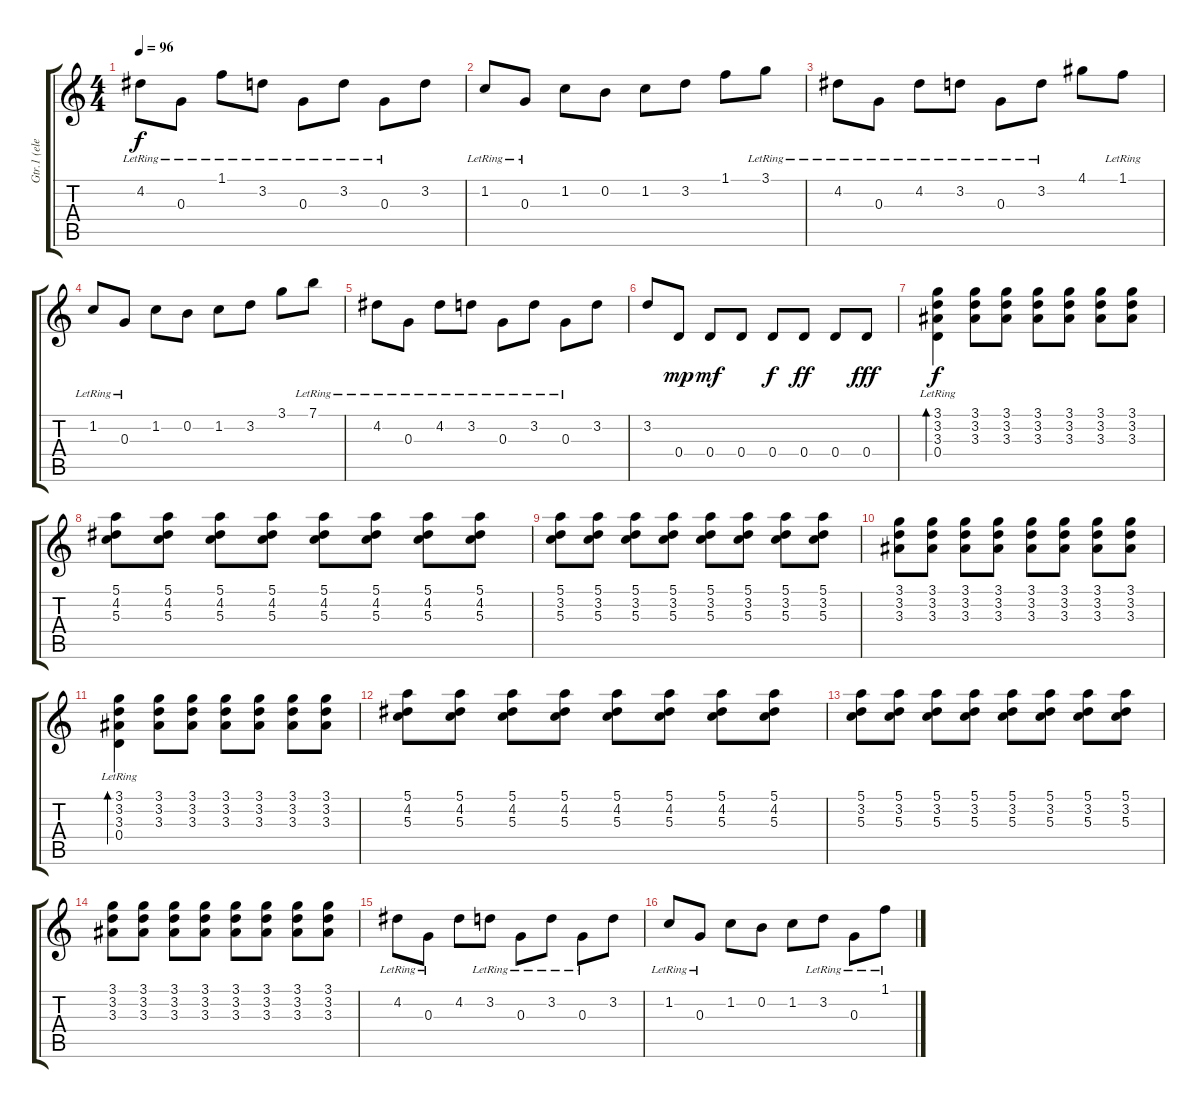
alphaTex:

\track ("Gtr.1 (elec.)" "Gtr.1 (ele") {instrument electricguitarclean}
\staff {score tabs}
\tuning (E4 B3 G3 D3 A2 E2) {hide}
\ts (4 4)
\tempo 96
\clef g2
\ks c
4.2{lr}.8{dy f} 0.3{lr}.8 1.1{lr}.8 3.2{lr}.8 0.3{lr}.8 3.2{lr}.8 0.3{lr}.8 3.2.8 |
1.2{lr}.8 0.3{lr}.8 1.2.8 0.2.8 1.2.8 3.2.8 1.1.8 3.1{lr}.8 |
4.2{lr}.8 0.3{lr}.8 4.2{lr}.8 3.2{lr}.8 0.3{lr}.8 3.2{lr}.8 4.1.8 1.1{lr}.8 |
1.2{lr}.8 0.3{lr}.8 1.2.8 0.2.8 1.2.8 3.2.8 3.1.8 7.1{lr}.8 |
4.2{lr}.8 0.3{lr}.8 4.2{lr}.8 3.2{lr}.8 0.3{lr}.8 3.2{lr}.8 0.3{lr}.8 3.2.8 |
3.2.8 0.4.8{dy mp} 0.4.8{dy mf} 0.4.8 0.4.8{dy f} 0.4.8{dy ff} 0.4.8 0.4.8{dy fff} |
(3.1 3.2 3.3 0.4{lr}).4{bd 120 dy f} (3.1 3.2 3.3).8 (3.1 3.2 3.3).8 (3.1 3.2 3.3).8 (3.1 3.2 3.3).8 (3.1 3.2 3.3).8 (3.1 3.2 3.3).8 |
(5.1 4.2 5.3).8 (5.1 4.2 5.3).8 (5.1 4.2 5.3).8 (5.1 4.2 5.3).8 (5.1 4.2 5.3).8 (5.1 4.2 5.3).8 (5.1 4.2 5.3).8 (5.1 4.2 5.3).8 |
(5.1 3.2 5.3).8 (5.1 3.2 5.3).8 (5.1 3.2 5.3).8 (5.1 3.2 5.3).8 (5.1 3.2 5.3).8 (5.1 3.2 5.3).8 (5.1 3.2 5.3).8 (5.1 3.2 5.3).8 |
(3.1 3.2 3.3).8 (3.1 3.2 3.3).8 (3.1 3.2 3.3).8 (3.1 3.2 3.3).8 (3.1 3.2 3.3).8 (3.1 3.2 3.3).8 (3.1 3.2 3.3).8 (3.1 3.2 3.3).8 |
(3.1 3.2 3.3 0.4{lr}).4{bd 240} (3.1 3.2 3.3).8 (3.1 3.2 3.3).8 (3.1 3.2 3.3).8 (3.1 3.2 3.3).8 (3.1 3.2 3.3).8 (3.1 3.2 3.3).8 |
(5.1 4.2 5.3).8 (5.1 4.2 5.3).8 (5.1 4.2 5.3).8 (5.1 4.2 5.3).8 (5.1 4.2 5.3).8 (5.1 4.2 5.3).8 (5.1 4.2 5.3).8 (5.1 4.2 5.3).8 |
(5.1 3.2 5.3).8 (5.1 3.2 5.3).8 (5.1 3.2 5.3).8 (5.1 3.2 5.3).8 (5.1 3.2 5.3).8 (5.1 3.2 5.3).8 (5.1 3.2 5.3).8 (5.1 3.2 5.3).8 |
(3.1 3.2 3.3).8 (3.1 3.2 3.3).8 (3.1 3.2 3.3).8 (3.1 3.2 3.3).8 (3.1 3.2 3.3).8 (3.1 3.2 3.3).8 (3.1 3.2 3.3).8 (3.1 3.2 3.3).8 |
4.2{lr}.8 0.3{lr}.8 4.2.8 3.2{lr}.8 0.3{lr}.8 3.2{lr}.8 0.3{lr}.8 3.2.8 |
1.2{lr}.8 0.3{lr}.8 1.2.8 0.2.8 1.2.8 3.2{lr}.8 0.3{lr}.8 1.1{lr}.8
